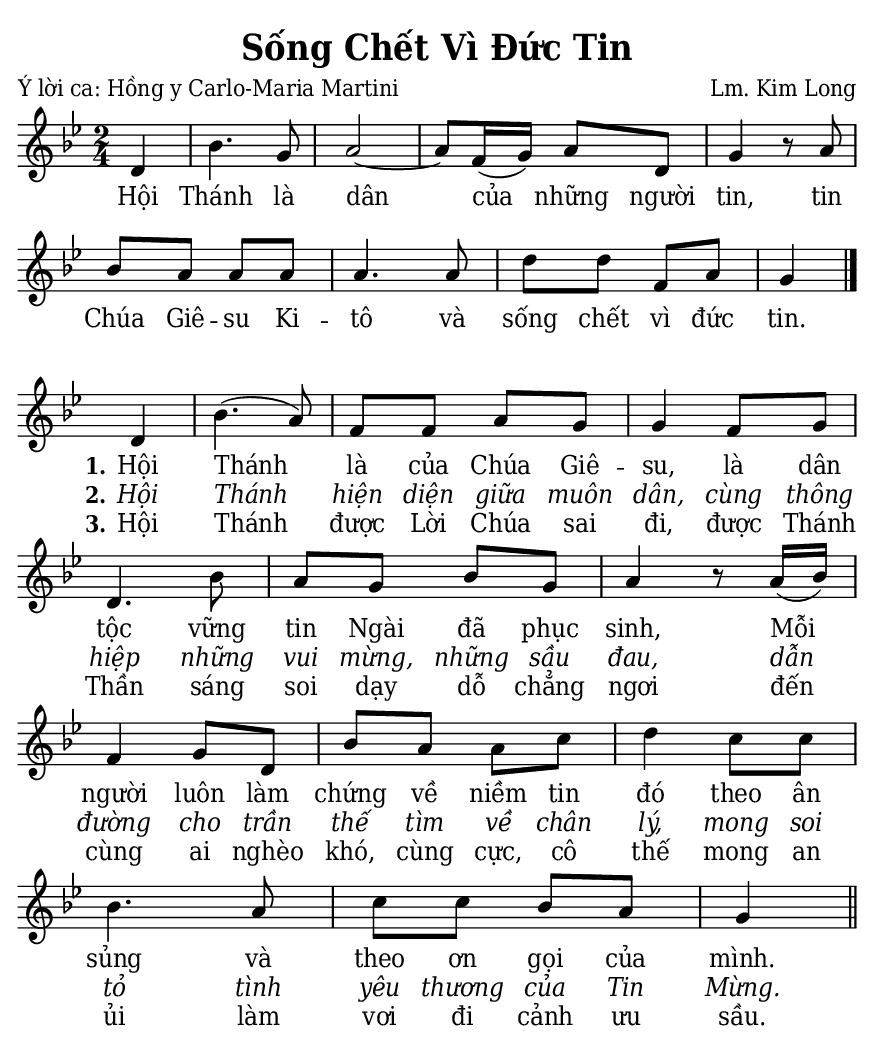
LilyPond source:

% Cài đặt chung
\version "2.24.3"
\include "english.ly"

\header {
  title = "Sống Chết Vì Đức Tin"
  poet = "Ý lời ca: Hồng y Carlo-Maria Martini"
  composer = "Lm. Kim Long"
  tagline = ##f
}

% Nhạc
nhacPhanMot = \relative c' {
  \key bf \major
  \time 2/4
  \partial 4 d4 |
  bf'4. g8 |
  a2 ~ |
  a8 f16 (g) a8 d, |
  g4 r8 a |
  bf a a a |
  a4. a8 |
  d d f, a |
  g4 \bar "|."
}

nhacPhanHai = \relative c' {
  \key bf \major
  \time 2/4
  \partial 4 d4 |
  bf'4. (a8) |
  f f a g |
  g4 f8 g |
  d4. bf'8 |
  a g bf g |
  a4 r8 a16 (bf) |
  f4 g8 d |
  bf' a a c |
  d4 c8 c |
  bf4. a8 |
  c c bf a |
  g4 \bar "||"
}

% Lời
loiPhanMot = \lyricmode {
  Hội Thánh là dân của những người tin,
  tin Chúa Giê -- su Ki -- tô và sống chết vì đức tin.
}

loiPhanHai = \lyricmode {
  <<
    {
      \set stanza = "1."
      Hội Thánh là của Chúa Giê -- su,
      là dân tộc vững tin Ngài đã phục sinh,
      Mỗi người luôn làm chứng về niềm tin đó
      theo ân sủng và theo ơn gọi của mình.
    }
    \new Lyrics {
	    \set associatedVoice = "beSop"
	    \set stanza = "2."
      \override Lyrics.LyricText.font-shape = #'italic
      Hội Thánh hiện diện giữa muôn dân,
      cùng thông hiệp những vui mừng, những sầu đau,
      dẫn đường cho trần thế tìm về chân lý,
      mong soi tỏ tình yêu thương của Tin Mừng.
    }
    \new Lyrics {
	    \set associatedVoice = "beSop"
	    \set stanza = "3."
      Hội Thánh được Lời Chúa sai đi,
      được Thánh Thần sáng soi dạy dỗ chẳng ngơi đến cùng ai nghèo khó,
      cùng cực, cô thế mong an ủi làm vơi đi cảnh ưu sầu.
    }
  >>
}

% Dàn trang
\paper {
  #(set-paper-size "a5")
  top-margin = 3\mm
  bottom-margin = 3\mm
  left-margin = 3\mm
  right-margin = 3\mm
  indent = #0
  #(define fonts
	 (make-pango-font-tree "Deja Vu Serif Condensed"
	 		       "Deja Vu Serif Condensed"
			       "Deja Vu Serif Condensed"
			       (/ 20 20)))
  print-page-number = ##f
}

\score {
  <<
    \new Staff <<
        \clef treble
        \new Voice = beSop {
          \nhacPhanMot
        }
      \new Lyrics \lyricsto beSop \loiPhanMot
    >>
  >>
  \layout {
    \override Lyrics.LyricSpace.minimum-distance = #2
    \override Score.BarNumber.break-visibility = ##(#f #f #f)
    \override Score.SpacingSpanner.uniform-stretching = ##t
    ragged-last = ##f
  }
}

\score {
  <<
    \new Staff <<
        \clef treble
        \new Voice = beSop {
          \nhacPhanHai
        }
      \new Lyrics \lyricsto beSop \loiPhanHai
    >>
  >>
  \layout {
    \override Staff.TimeSignature.transparent = ##t
    \override Lyrics.LyricSpace.minimum-distance = #2
    \override Score.BarNumber.break-visibility = ##(#f #f #f)
    \override Score.SpacingSpanner.uniform-stretching = ##t
    ragged-last = ##f
  }
}
